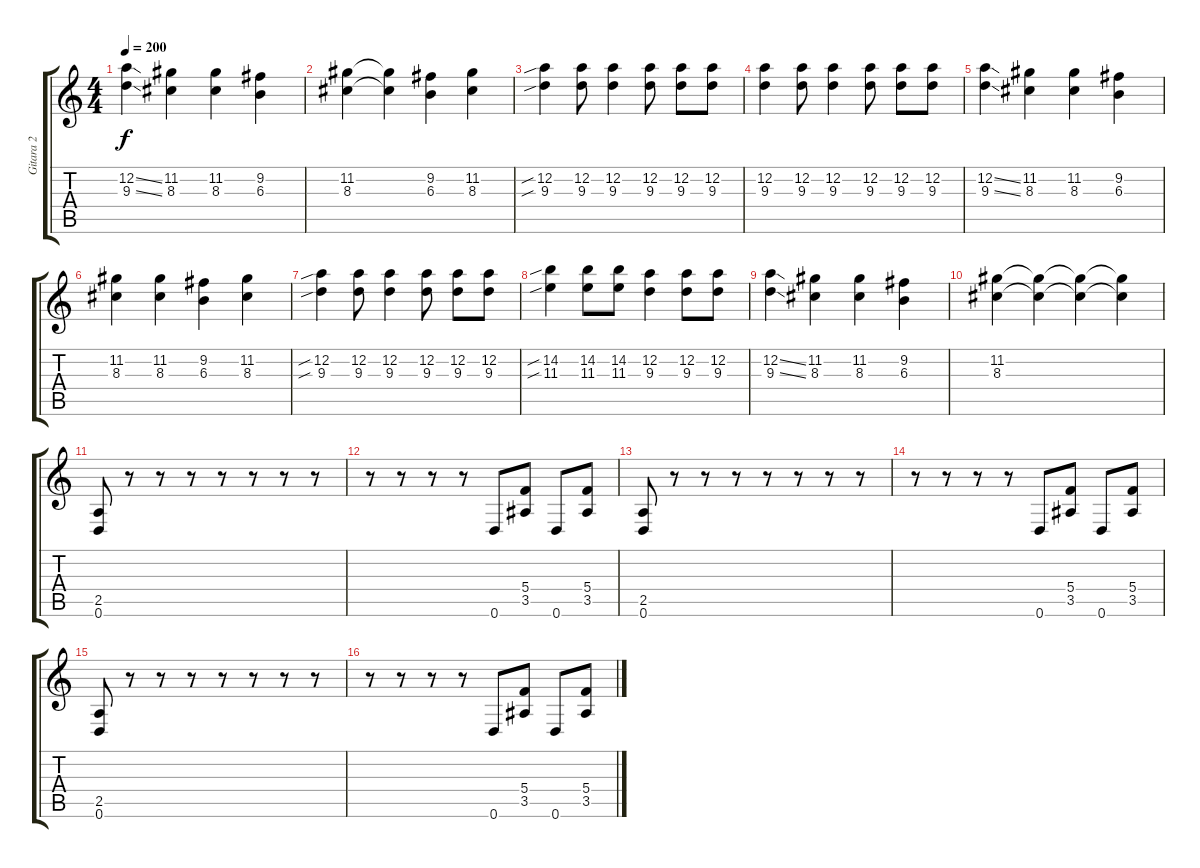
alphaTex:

\track ("Gitara 2" "Gitara 2") {instrument distortionguitar}
\staff {score tabs}
\tuning (D4 A3 F3 C3 G2 D2) {hide}
\ts (4 4)
\tempo 200
\clef g2
\ks c
(12.2{ss} 9.3{ss}).4{dy f} (11.2 8.3).4 (11.2 8.3).4 (9.2 6.3).4 |
(11.2 8.3).4 (11.2{t} 8.3{t}).4 (9.2 6.3).4 (11.2 8.3).4 |
(12.2{sib} 9.3{sib}).4 (12.2 9.3).8 (12.2 9.3).4 (12.2 9.3).8 (12.2 9.3).8 (12.2 9.3).8 |
(12.2 9.3).4 (12.2 9.3).8 (12.2 9.3).4 (12.2 9.3).8 (12.2 9.3).8 (12.2 9.3).8 |
(12.2{ss} 9.3{ss}).4 (11.2 8.3).4 (11.2 8.3).4 (9.2 6.3).4 |
(11.2 8.3).4 (11.2 8.3).4 (9.2 6.3).4 (11.2 8.3).4 |
(12.2{sib} 9.3{sib}).4 (12.2 9.3).8 (12.2 9.3).4 (12.2 9.3).8 (12.2 9.3).8 (12.2 9.3).8 |
(14.2{sib} 11.3{sib}).4 (14.2 11.3).8 (14.2 11.3).8 (12.2 9.3).4 (12.2 9.3).8 (12.2 9.3).8 |
(12.2{ss} 9.3{ss}).4 (11.2 8.3).4 (11.2 8.3).4 (9.2 6.3).4 |
(11.2 8.3).4 (11.2{t} 8.3{t}).4 (11.2{t} 8.3{t}).4 (11.2{t} 8.3{t}).4 |
(2.5 0.6).8 r.8 r.8 r.8 r.8 r.8 r.8 r.8 |
r.8 r.8 r.8 r.8 0.6.8 (5.4 3.5).8 0.6.8 (5.4 3.5).8 |
(2.5 0.6).8 r.8 r.8 r.8 r.8 r.8 r.8 r.8 |
r.8 r.8 r.8 r.8 0.6.8 (5.4 3.5).8 0.6.8 (5.4 3.5).8 |
(2.5 0.6).8 r.8 r.8 r.8 r.8 r.8 r.8 r.8 |
r.8 r.8 r.8 r.8 0.6.8 (5.4 3.5).8 0.6.8 (5.4 3.5).8
